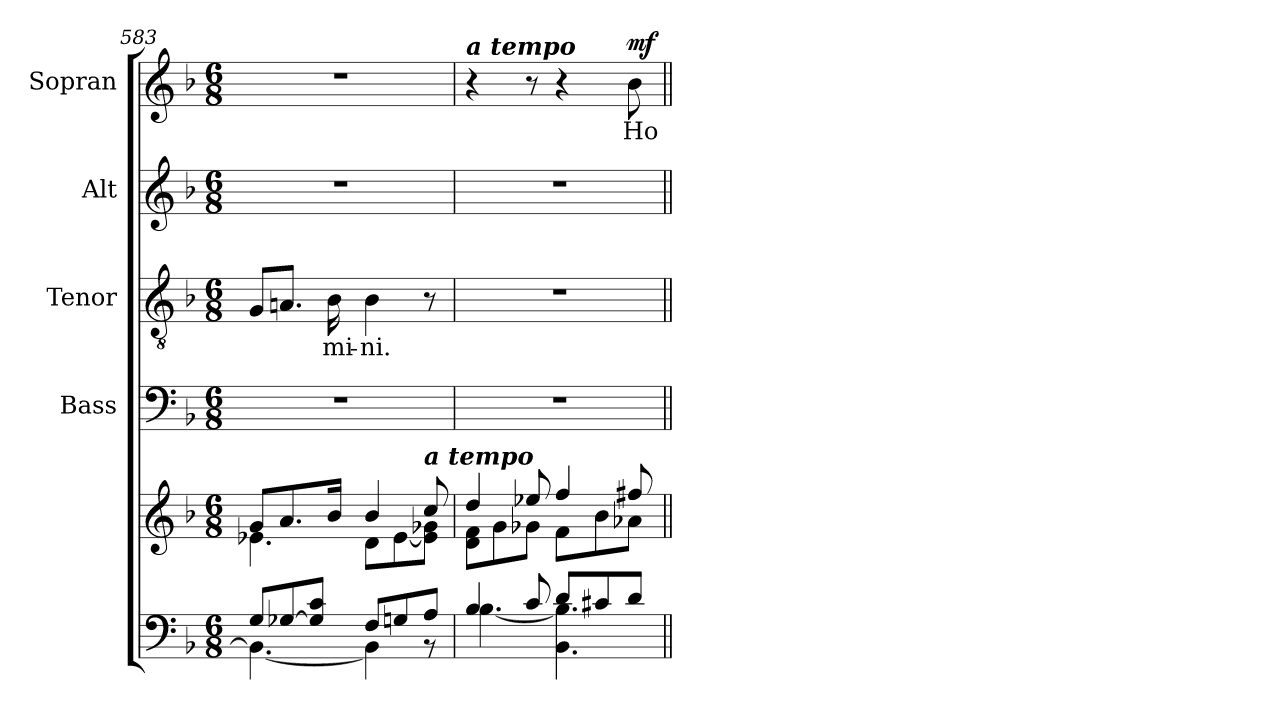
**kern	**kern	**kern	**kern	**text	**kern	**kern	**text	**dynam
*part5	*part5	*part4	*part3	*part3	*part2	*part1	*part1	*part1
*staff6	*staff5	*staff4	*staff3	*staff3	*staff2	*staff1	*staff1	*staff1
*	*	*I"Bass	*I"Tenor	*	*I"Alt	*I"Sopran	*	*
*	*	*I'B.	*I'T.	*	*I'A.	*I'S.	*	*
*clefF4	*clefG2	*clefF4	*clefGv2	*	*clefG2	*clefG2	*	*
*k[b-]	*k[b-]	*k[b-]	*k[b-]	*	*k[b-]	*k[b-]	*	*
*F:	*F:	*F:	*F:	*	*F:	*F:	*	*
*M6/8	*M6/8	*M6/8	*M6/8	*	*M6/8	*M6/8	*	*
=583	=583	=583	=583	=583	=583	=583	=583	=583
*^	*^	*	*	*	*	*	*	*
8G/L	4.BB-\_	8g/L	4.e-X\	2.r	8G/L	.	2.r	2.r	.	.
[>8G-X/	.	8.a/	.	.	8.An/J	.	.	.	.	.
8G-/] 8c/J	.	.	.	.	.	.	.	.	.	.
!	!	!	!	!	!	!LO:LY:b	!	!	!	!
.	.	16b-/Jk	.	.	16B-\	-mi-	.	.	.	.
!	!	!	!	!	!	!LO:LY:b	!	!	!	!
8F/L	4BB-\]	4b-/	8d\L	.	4B-\	-ni.	.	.	.	.
8Gn/	.	.	[<8e-\	.	.	.	.	.	.	.
!	!	!LO:TX:a:Bi:t=a tempo	!	!	!	!	!	!	!	!
8A/J	8rAA	8cc/	8e-\] 8g-X\J	.	8r	.	.	.	.	.
!!LO:PB:g=z
=584	=584	=584	=584	=584	=584	=584	=584	=584	=584	=584
!	!	!	!	!	!	!	!	!LO:TX:a:Bi:t=a tempo	!	!
4B-/	[<4.B-\	4dd/	8d\ 8f\L	2.r	2.r	.	2.r	4r	.	.
.	.	.	8g\	.	.	.	.	.	.	.
8c/	.	8ee-X/	8g-X\J	.	.	.	.	8r	.	.
8d/L	4.BB-\ 4.B-\]	4ff/	8f\L	.	.	.	.	4r	.	.
8c#X/	.	.	8b-\	.	.	.	.	.	.	.
!	!	!	!	!	!	!	!	!	!LO:LY:b	!LO:DY:a
8d/J	.	8ff#X/	8a-X\J	.	.	.	.	8b-\	Ho-	mf
*v	*v	*	*	*	*	*	*	*	*	*
*	*v	*v	*	*	*	*	*	*	*
=||	=||	=||	=||	=||	=||	=||	=||	=||
*-	*-	*-	*-	*-	*-	*-	*-	*-
